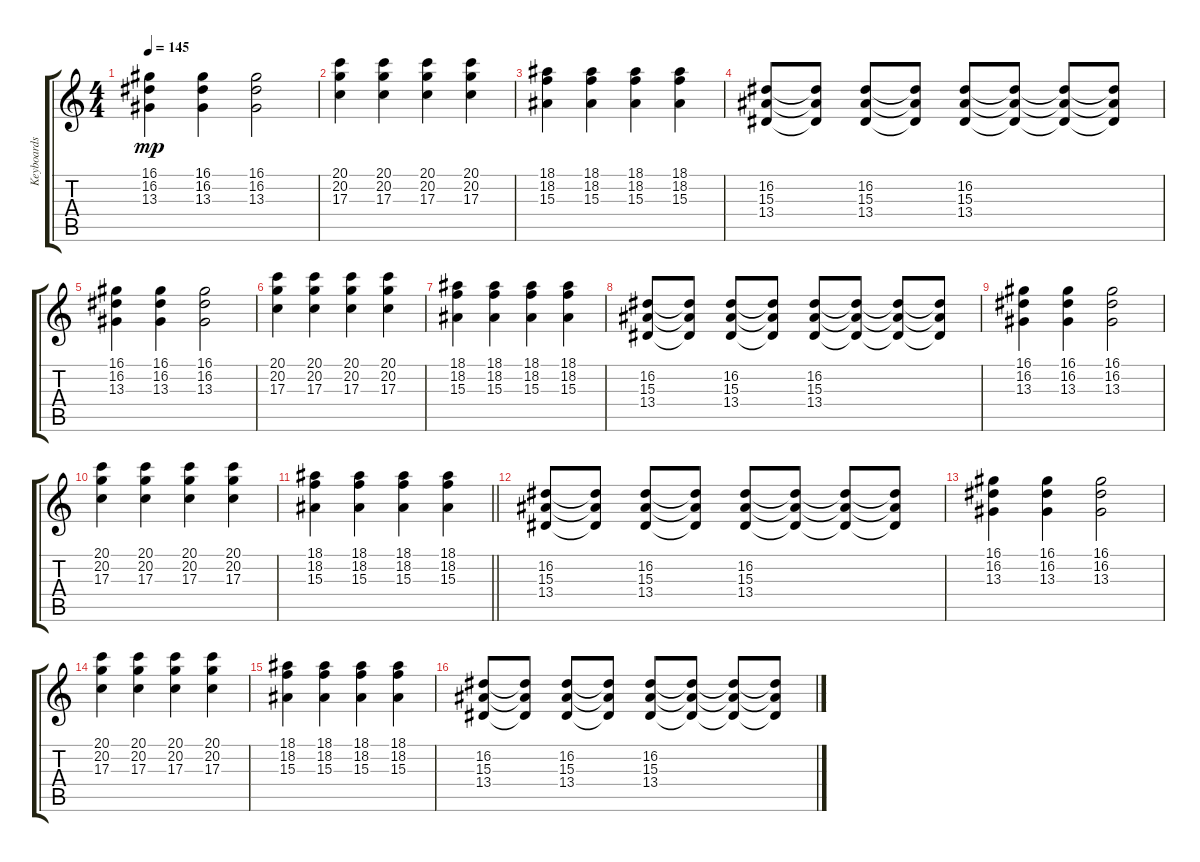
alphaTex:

\track ("Keyboards" "Keyboards") {instrument stringensemble1}
\staff {score tabs}
\tuning (E4 B3 G3 D3 A2 E2) {hide}
\ts (4 4)
\tempo 145
\clef g2
\ks c
(16.1 16.2 13.3).4{dy mp} (16.1 16.2 13.3).4 (16.1 16.2 13.3).2 |
(20.1 20.2 17.3).4 (20.1 20.2 17.3).4 (20.1 20.2 17.3).4 (20.1 20.2 17.3).4 |
(18.1 18.2 15.3).4 (18.1 18.2 15.3).4 (18.1 18.2 15.3).4 (18.1 18.2 15.3).4 |
(16.2 15.3 13.4).8 (16.2{t} 15.3{t} 13.4{t}).8 (16.2 15.3 13.4).8 (16.2{t} 15.3{t} 13.4{t}).8 (16.2 15.3 13.4).8 (16.2{t} 15.3{t} 13.4{t}).8 (16.2{t} 15.3{t} 13.4{t}).8 (16.2{t} 15.3{t} 13.4{t}).8 |
(16.1 16.2 13.3).4 (16.1 16.2 13.3).4 (16.1 16.2 13.3).2 |
(20.1 20.2 17.3).4 (20.1 20.2 17.3).4 (20.1 20.2 17.3).4 (20.1 20.2 17.3).4 |
(18.1 18.2 15.3).4 (18.1 18.2 15.3).4 (18.1 18.2 15.3).4 (18.1 18.2 15.3).4 |
(16.2 15.3 13.4).8 (16.2{t} 15.3{t} 13.4{t}).8 (16.2 15.3 13.4).8 (16.2{t} 15.3{t} 13.4{t}).8 (16.2 15.3 13.4).8 (16.2{t} 15.3{t} 13.4{t}).8 (16.2{t} 15.3{t} 13.4{t}).8 (16.2{t} 15.3{t} 13.4{t}).8 |
(16.1 16.2 13.3).4 (16.1 16.2 13.3).4 (16.1 16.2 13.3).2 |
(20.1 20.2 17.3).4 (20.1 20.2 17.3).4 (20.1 20.2 17.3).4 (20.1 20.2 17.3).4 |
\barLineRight lightlight
(18.1 18.2 15.3).4 (18.1 18.2 15.3).4 (18.1 18.2 15.3).4 (18.1 18.2 15.3).4 |
(16.2 15.3 13.4).8 (16.2{t} 15.3{t} 13.4{t}).8 (16.2 15.3 13.4).8 (16.2{t} 15.3{t} 13.4{t}).8 (16.2 15.3 13.4).8 (16.2{t} 15.3{t} 13.4{t}).8 (16.2{t} 15.3{t} 13.4{t}).8 (16.2{t} 15.3{t} 13.4{t}).8 |
(16.1 16.2 13.3).4 (16.1 16.2 13.3).4 (16.1 16.2 13.3).2 |
(20.1 20.2 17.3).4 (20.1 20.2 17.3).4 (20.1 20.2 17.3).4 (20.1 20.2 17.3).4 |
(18.1 18.2 15.3).4 (18.1 18.2 15.3).4 (18.1 18.2 15.3).4 (18.1 18.2 15.3).4 |
(16.2 15.3 13.4).8 (16.2{t} 15.3{t} 13.4{t}).8 (16.2 15.3 13.4).8 (16.2{t} 15.3{t} 13.4{t}).8 (16.2 15.3 13.4).8 (16.2{t} 15.3{t} 13.4{t}).8 (16.2{t} 15.3{t} 13.4{t}).8 (16.2{t} 15.3{t} 13.4{t}).8
